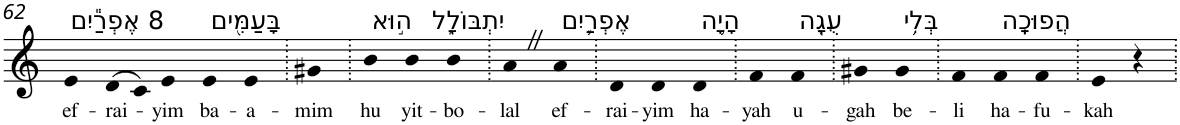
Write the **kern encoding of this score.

**kern	**text
*part1	*part1
*staff1	*staff1
*I"Piano	*
*I'Pno	*
!!LO:PB:g=z
*clefG2	*
*k[]	*
=62	=62
!LO:TX:a:t=8 אֶפְרַ֕יִם	!
!	!LO:LY:b
4e	ef-
!	!LO:LY:b
(>8d	-rai-
8c)	.
!	!LO:LY:b
4e	-yim
!LO:TX:a:t=בָּעַמִּ֖ים	!
!	!LO:LY:b
4e	ba-
!	!LO:LY:b
4e	-a-
=63.	=63.
!	!LO:LY:b
4g#X	-mim
=64.	=64.
!LO:TX:a:t=ה֣וּא	!
!	!LO:LY:b
4b	hu
!LO:TX:a:t=יִתְבּוֹלָ֑ל	!
!	!LO:LY:b
4b	yit-
!	!LO:LY:b
4b	-bo-
=65.	=65.
!	!LO:LY:b
4aZ	-lal
!LO:TX:a:t=אֶפְרַ֛יִם	!
!	!LO:LY:b
4a	ef-
=66.	=66.
!	!LO:LY:b
4d	-rai-
!	!LO:LY:b
4d	-yim
!LO:TX:a:t=הָיָ֥ה	!
!	!LO:LY:b
4d	ha-
=67.	=67.
!	!LO:LY:b
4f	-yah
!LO:TX:a:t=עֻגָ֖ה	!
!	!LO:LY:b
4f	u-
=68.	=68.
!	!LO:LY:b
4g#X	-gah
!LO:TX:a:t=בְּלִ֥י	!
!	!LO:LY:b
4g#	be-
=69.	=69.
!	!LO:LY:b
4f	-li
!LO:TX:a:t=הֲפוּכָֽה	!
!	!LO:LY:b
4f	ha-
!	!LO:LY:b
4f	-fu-
=70.	=70.
!	!LO:LY:b
4e	-kah
4r	.
=.	=.
*-	*-
